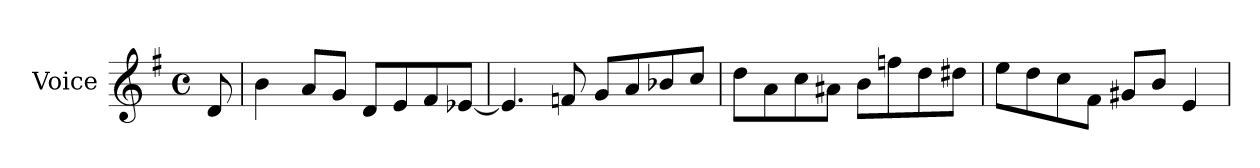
**kern
*part1
*staff1
*I"Voice
*I'Voice
*clefG2
*k[f#]
*M4/4
*met(c)
=
8d/
=1
4b\
8a/L
8g/J
8d/L
8e/
8f#/
[<8e-X/J
=2
4.e-/]
8fn/
8g/L
8a/
8b-X/
8cc/J
=3
8dd\L
8a\
8cc\
8a#X\J
8b\L
8ffn\
8dd\
8dd#X\J
=4
8ee\L
8dd\
8cc\
8f#\J
8g#X/L
8b/J
4e/
=
*-
